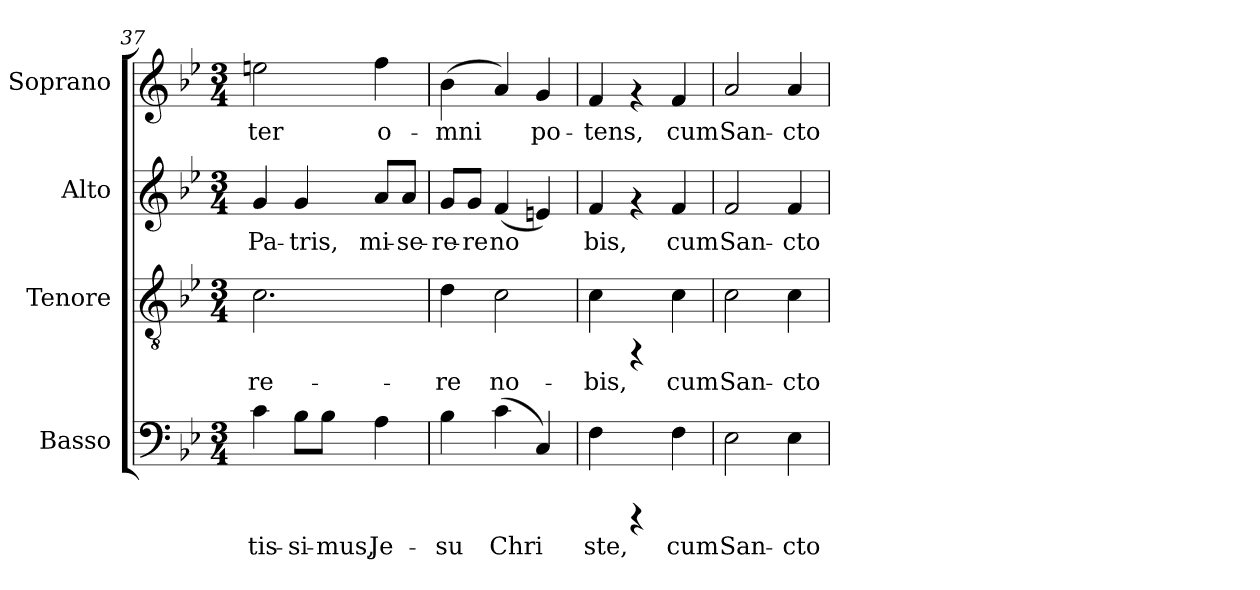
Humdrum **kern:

**kern	**text	**kern	**text	**kern	**text	**kern	**text
*part4	*part4	*part3	*part3	*part2	*part2	*part1	*part1
*staff4	*staff4	*staff3	*staff3	*staff2	*staff2	*staff1	*staff1
*I"Basso	*	*I"Tenore	*	*I"Alto	*	*I"Soprano	*
*I'B	*	*I'T	*	*I'A	*	*I'S	*
*clefF4	*	*clefGv2	*	*clefG2	*	*clefG2	*
*k[b-e-]	*	*k[b-e-]	*	*k[b-e-]	*	*k[b-e-]	*
*B-:	*	*B-:	*	*B-:	*	*B-:	*
*M3/4	*	*M3/4	*	*M3/4	*	*M3/4	*
=37	=37	=37	=37	=37	=37	=37	=37
!	!LO:LY:b:cj	!	!LO:LY:b:cj	!	!LO:LY:b:cj	!	!LO:LY:b:cj
4c\	-tis-	2.c\	-re-	4g/	Pa-	2een\	-ter
!	!LO:LY:b:cj	!	!	!	!LO:LY:b:cj	!	!
8B-\L	-si-	.	.	4g/	-tris,	.	.
!	!LO:LY:b:cj	!	!	!	!	!	!
8B-\J	-mus,	.	.	.	.	.	.
!	!LO:LY:b:cj	!	!	!	!LO:LY:b:cj	!	!LO:LY:b:cj
4A\	Je-	.	.	8a/L	mi-	4ff\	o-
!	!	!	!	!	!LO:LY:b:cj	!	!
.	.	.	.	8a/J	-se-	.	.
=38	=38	=38	=38	=38	=38	=38	=38
!	!LO:LY:b:cj	!	!LO:LY:b:cj	!	!LO:LY:b:cj	!	!LO:LY:b:cj
4B-\	-su	4d\	-re	8g/L	-re-	(>4b-\	-mni-
!	!	!	!	!	!LO:LY:b:cj	!	!
.	.	.	.	8g/J	-re	.	.
!	!LO:LY:b:cj	!	!LO:LY:b:cj	!	!LO:LY:b:cj	!	!LO:LY:b:cj
(>4c\	Chri-	2c\	no-	(<4f/	no-	4a/)	--
!	!LO:LY:b:cj	!	!	!	!LO:LY:b:cj	!	!LO:LY:b:cj
4C/)	--	.	.	4en/)	--	4g/	-po-
!!LO:LB:g=z
=39	=39	=39	=39	=39	=39	=39	=39
!	!LO:LY:b:cj	!	!LO:LY:b:cj	!	!LO:LY:b:cj	!	!LO:LY:b:cj
4F\	-ste,	4c\	-bis,	4f/	-bis,	4f/	-tens,
4rCCC	.	4rFF	.	4rf	.	4rf	.
!	!LO:LY:b:cj	!	!LO:LY:b:cj	!	!LO:LY:b:cj	!	!LO:LY:b:cj
4F\	cum	4c\	cum	4f/	cum	4f/	cum
=40	=40	=40	=40	=40	=40	=40	=40
!	!LO:LY:b:cj	!	!LO:LY:b:cj	!	!LO:LY:b:cj	!	!LO:LY:b:cj
2E-\	San-	2c\	San-	2f/	San-	2a/	San-
!	!LO:LY:b:cj	!	!LO:LY:b:cj	!	!LO:LY:b:cj	!	!LO:LY:b:cj
4E-\	-cto	4c\	-cto	4f/	-cto	4a/	-cto
=	=	=	=	=	=	=	=
*-	*-	*-	*-	*-	*-	*-	*-
